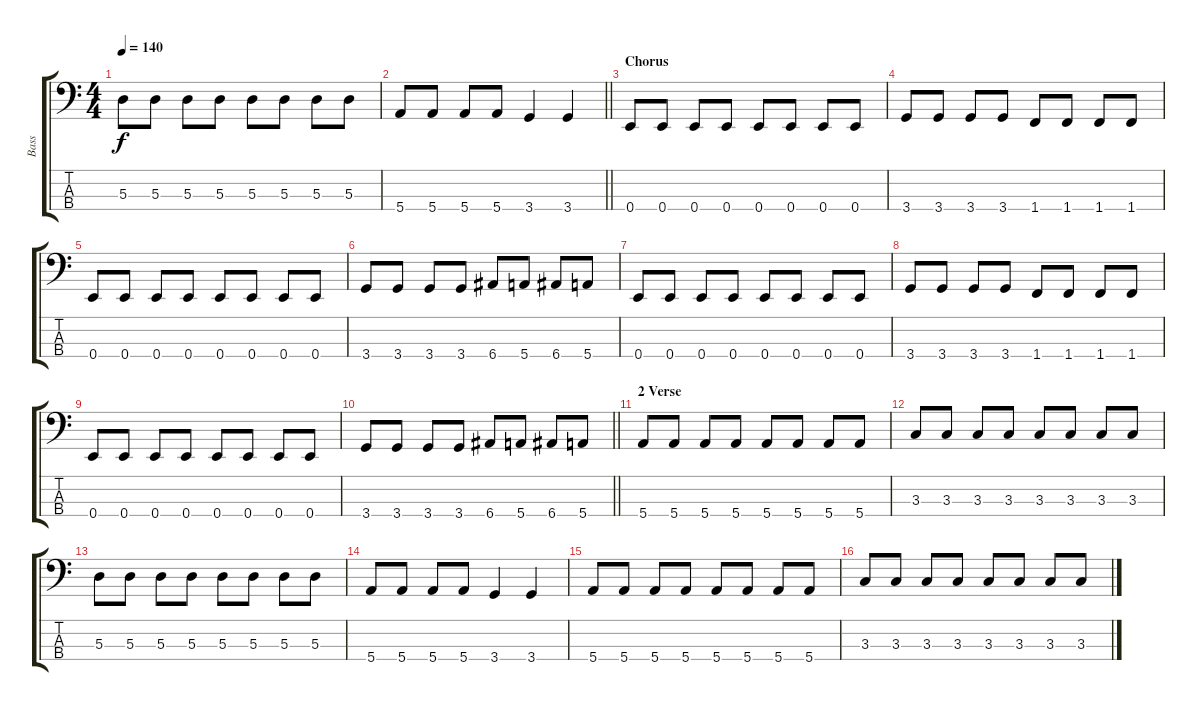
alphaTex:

\track ("Bass" "Bass") {instrument electricbasspick}
\staff {score tabs}
\tuning (G2 D2 A1 E1) {hide}
\ts (4 4)
\tempo 140
\clef f4
\ks c
5.3.8{dy f} 5.3.8 5.3.8 5.3.8 5.3.8 5.3.8 5.3.8 5.3.8 |
\barLineRight lightlight
5.4.8 5.4.8 5.4.8 5.4.8 3.4.4 3.4.4 |
\section ("" "Chorus")
0.4.8 0.4.8 0.4.8 0.4.8 0.4.8 0.4.8 0.4.8 0.4.8 |
3.4.8 3.4.8 3.4.8 3.4.8 1.4.8 1.4.8 1.4.8 1.4.8 |
0.4.8 0.4.8 0.4.8 0.4.8 0.4.8 0.4.8 0.4.8 0.4.8 |
3.4.8 3.4.8 3.4.8 3.4.8 6.4.8 5.4.8 6.4.8 5.4.8 |
0.4.8 0.4.8 0.4.8 0.4.8 0.4.8 0.4.8 0.4.8 0.4.8 |
3.4.8 3.4.8 3.4.8 3.4.8 1.4.8 1.4.8 1.4.8 1.4.8 |
0.4.8 0.4.8 0.4.8 0.4.8 0.4.8 0.4.8 0.4.8 0.4.8 |
\barLineRight lightlight
3.4.8 3.4.8 3.4.8 3.4.8 6.4.8 5.4.8 6.4.8 5.4.8 |
\section ("" "2 Verse")
5.4.8 5.4.8 5.4.8 5.4.8 5.4.8 5.4.8 5.4.8 5.4.8 |
3.3.8 3.3.8 3.3.8 3.3.8 3.3.8 3.3.8 3.3.8 3.3.8 |
5.3.8 5.3.8 5.3.8 5.3.8 5.3.8 5.3.8 5.3.8 5.3.8 |
5.4.8 5.4.8 5.4.8 5.4.8 3.4.4 3.4.4 |
5.4.8 5.4.8 5.4.8 5.4.8 5.4.8 5.4.8 5.4.8 5.4.8 |
3.3.8 3.3.8 3.3.8 3.3.8 3.3.8 3.3.8 3.3.8 3.3.8
